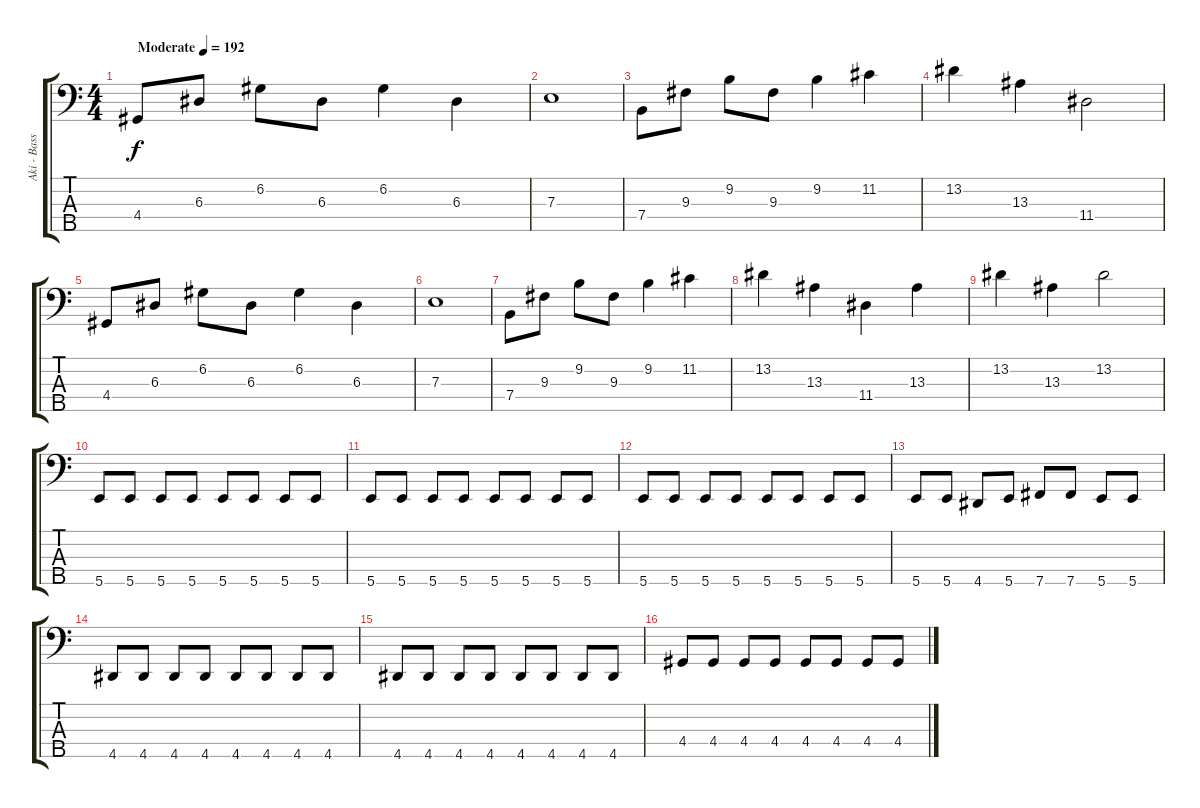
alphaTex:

\track ("Aki - Bass" "Aki - Bass") {instrument electricbassfinger}
\staff {score tabs}
\tuning (G2 D2 A1 E1 B0) {hide}
\ts (4 4)
\tempo (192 "Moderate")
\clef f4
\ks c
4.4.8{dy f instrument electricbassfinger} 6.3.8 6.2.8 6.3.8 6.2.4 6.3.4 |
7.3.1 |
7.4.8 9.3.8 9.2.8 9.3.8 9.2.4 11.2.4 |
13.2.4 13.3.4 11.4.2 |
4.4.8 6.3.8 6.2.8 6.3.8 6.2.4 6.3.4 |
7.3.1 |
7.4.8 9.3.8 9.2.8 9.3.8 9.2.4 11.2.4 |
13.2.4 13.3.4 11.4.4 13.3.4 |
13.2.4 13.3.4 13.2.2 |
5.5.8 5.5.8 5.5.8 5.5.8 5.5.8 5.5.8 5.5.8 5.5.8 |
5.5.8 5.5.8 5.5.8 5.5.8 5.5.8 5.5.8 5.5.8 5.5.8 |
5.5.8 5.5.8 5.5.8 5.5.8 5.5.8 5.5.8 5.5.8 5.5.8 |
5.5.8 5.5.8 4.5.8 5.5.8 7.5.8 7.5.8 5.5.8 5.5.8 |
4.5.8 4.5.8 4.5.8 4.5.8 4.5.8 4.5.8 4.5.8 4.5.8 |
4.5.8 4.5.8 4.5.8 4.5.8 4.5.8 4.5.8 4.5.8 4.5.8 |
4.4.8 4.4.8 4.4.8 4.4.8 4.4.8 4.4.8 4.4.8 4.4.8
